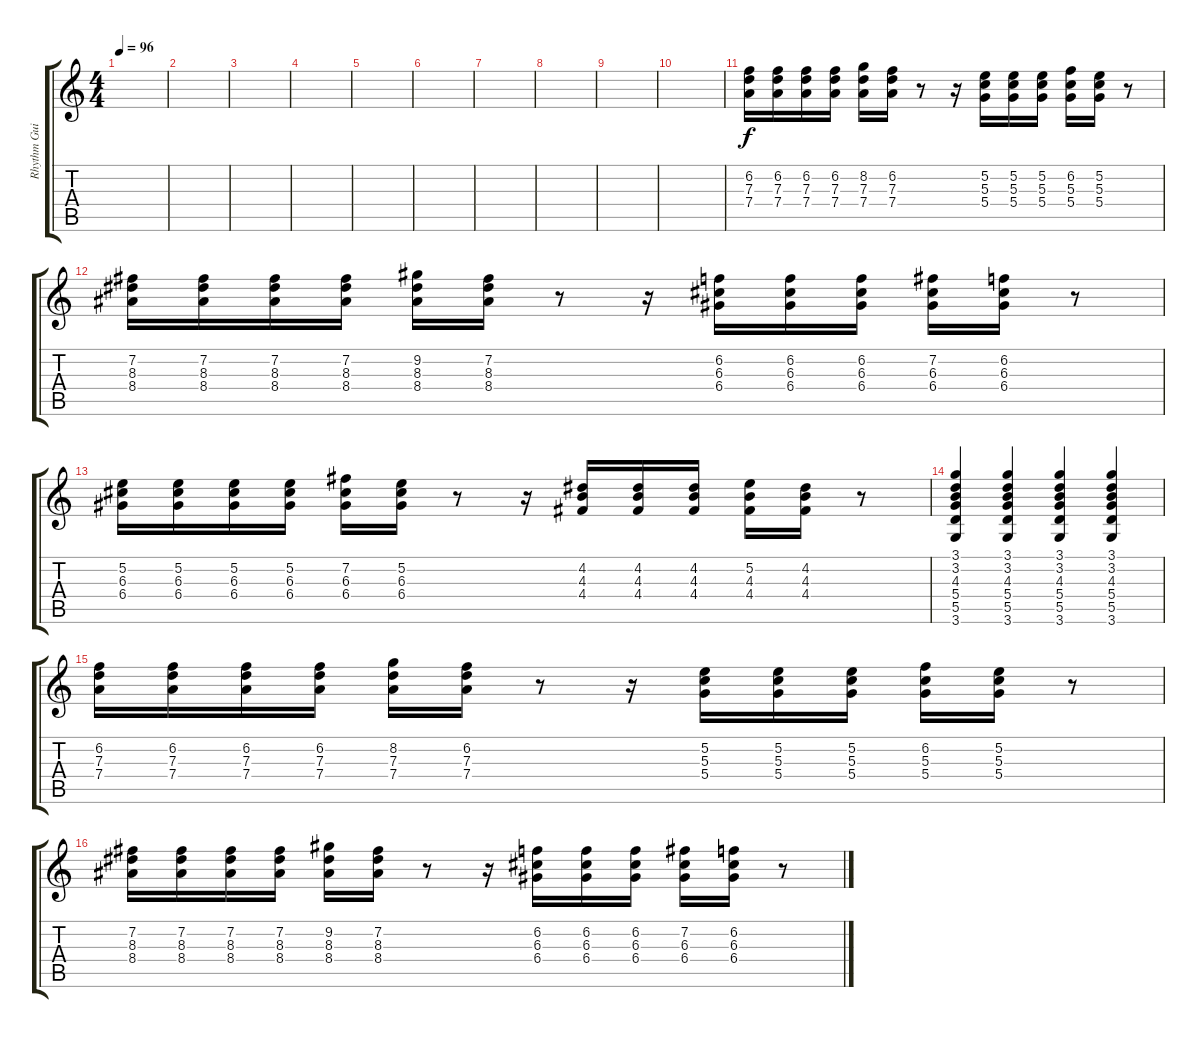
\track ("Rhythm Guitar" "Rhythm Gui") {instrument electricguitarclean}
\staff {score tabs}
\tuning (E4 B3 G3 D3 A2 E2) {hide}
\ts (4 4)
\tempo 96
\clef g2
\ks c
|
|
|
|
|
|
|
|
|
|
(6.2 7.3 7.4).16{volume 11} (6.2 7.3 7.4).16 (6.2 7.3 7.4).16 (6.2 7.3 7.4).16 (8.2 7.3 7.4).16 (6.2 7.3 7.4).16 r.8 r.16 (5.2 5.3 5.4).16 (5.2 5.3 5.4).16 (5.2 5.3 5.4).16 (6.2 5.3 5.4).16 (5.2 5.3 5.4).16 r.8 |
(7.2 8.3 8.4).16 (7.2 8.3 8.4).16 (7.2 8.3 8.4).16 (7.2 8.3 8.4).16 (9.2 8.3 8.4).16 (7.2 8.3 8.4).16 r.8 r.16 (6.2 6.3 6.4).16 (6.2 6.3 6.4).16 (6.2 6.3 6.4).16 (7.2 6.3 6.4).16 (6.2 6.3 6.4).16 r.8 |
(5.2 6.3 6.4).16 (5.2 6.3 6.4).16 (5.2 6.3 6.4).16 (5.2 6.3 6.4).16 (7.2 6.3 6.4).16 (5.2 6.3 6.4).16 r.8 r.16 (4.2 4.3 4.4).16 (4.2 4.3 4.4).16 (4.2 4.3 4.4).16 (5.2 4.3 4.4).16 (4.2 4.3 4.4).16 r.8 |
(3.1 3.2 4.3 5.4 5.5 3.6).4 (3.1 3.2 4.3 5.4 5.5 3.6).4 (3.1 3.2 4.3 5.4 5.5 3.6).4 (3.1 3.2 4.3 5.4 5.5 3.6).4 |
(6.2 7.3 7.4).16{volume 11} (6.2 7.3 7.4).16 (6.2 7.3 7.4).16 (6.2 7.3 7.4).16 (8.2 7.3 7.4).16 (6.2 7.3 7.4).16 r.8 r.16 (5.2 5.3 5.4).16 (5.2 5.3 5.4).16 (5.2 5.3 5.4).16 (6.2 5.3 5.4).16 (5.2 5.3 5.4).16 r.8 |
(7.2 8.3 8.4).16 (7.2 8.3 8.4).16 (7.2 8.3 8.4).16 (7.2 8.3 8.4).16 (9.2 8.3 8.4).16 (7.2 8.3 8.4).16 r.8 r.16 (6.2 6.3 6.4).16 (6.2 6.3 6.4).16 (6.2 6.3 6.4).16 (7.2 6.3 6.4).16 (6.2 6.3 6.4).16 r.8
